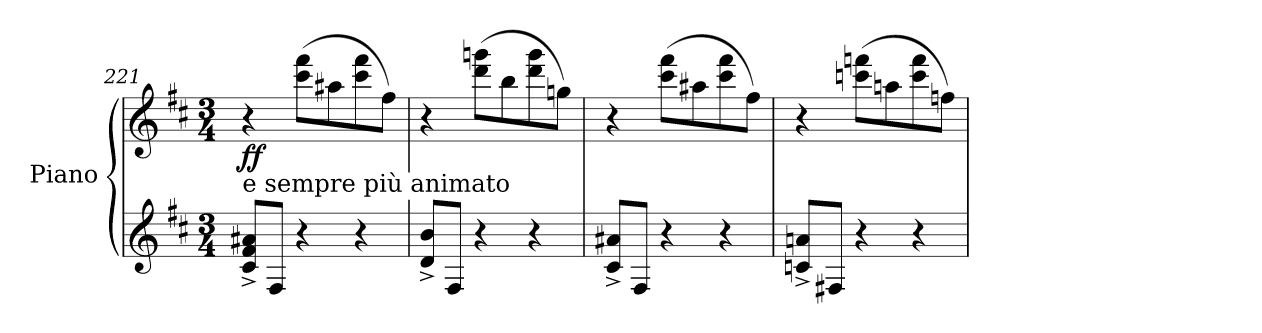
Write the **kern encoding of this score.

**kern	**kern	**dynam
*part1	*part1	*part1
*staff2	*staff1	*staff1/2
*I"Piano	*	*
*I'Pno	*	*
*clefG2	*clefG2	*
*k[f#c#]	*k[f#c#]	*
*M3/4	*M3/4	*
=221	=221	=221
!	!LO:TX:b:t=e sempre più animato	!
!	!	!LO:DY:b
8c#/^ 8f#/^ 8a#X/^L	4r	ff
8F#/J	.	.
4r	(8ccc#\ 8fff#\L	.
.	8aa#X\	.
4r	8ccc#\ 8fff#\	.
.	8ff#\J)	.
=222	=222	=222
8d/^ 8b/^L	4r	.
8F#/J	.	.
4r	(8ddd\ 8gggn\L	.
.	8bb\	.
4r	8ddd\ 8ggg\	.
.	8ggn\J)	.
=223	=223	=223
8c#/^ 8a#X/^L	4r	.
8F#/J	.	.
4r	(8ccc#\ 8fff#\L	.
.	8aa#X\	.
4r	8ccc#\ 8fff#\	.
.	8ff#\J)	.
=224	=224	=224
8cn/^ 8an/^L	4r	.
8F#X/J	.	.
4r	(8cccn\ 8fffn\L	.
.	8aan\	.
4r	8ccc\ 8fff\	.
.	8ffn\J)	.
=	=	=
*-	*-	*-
